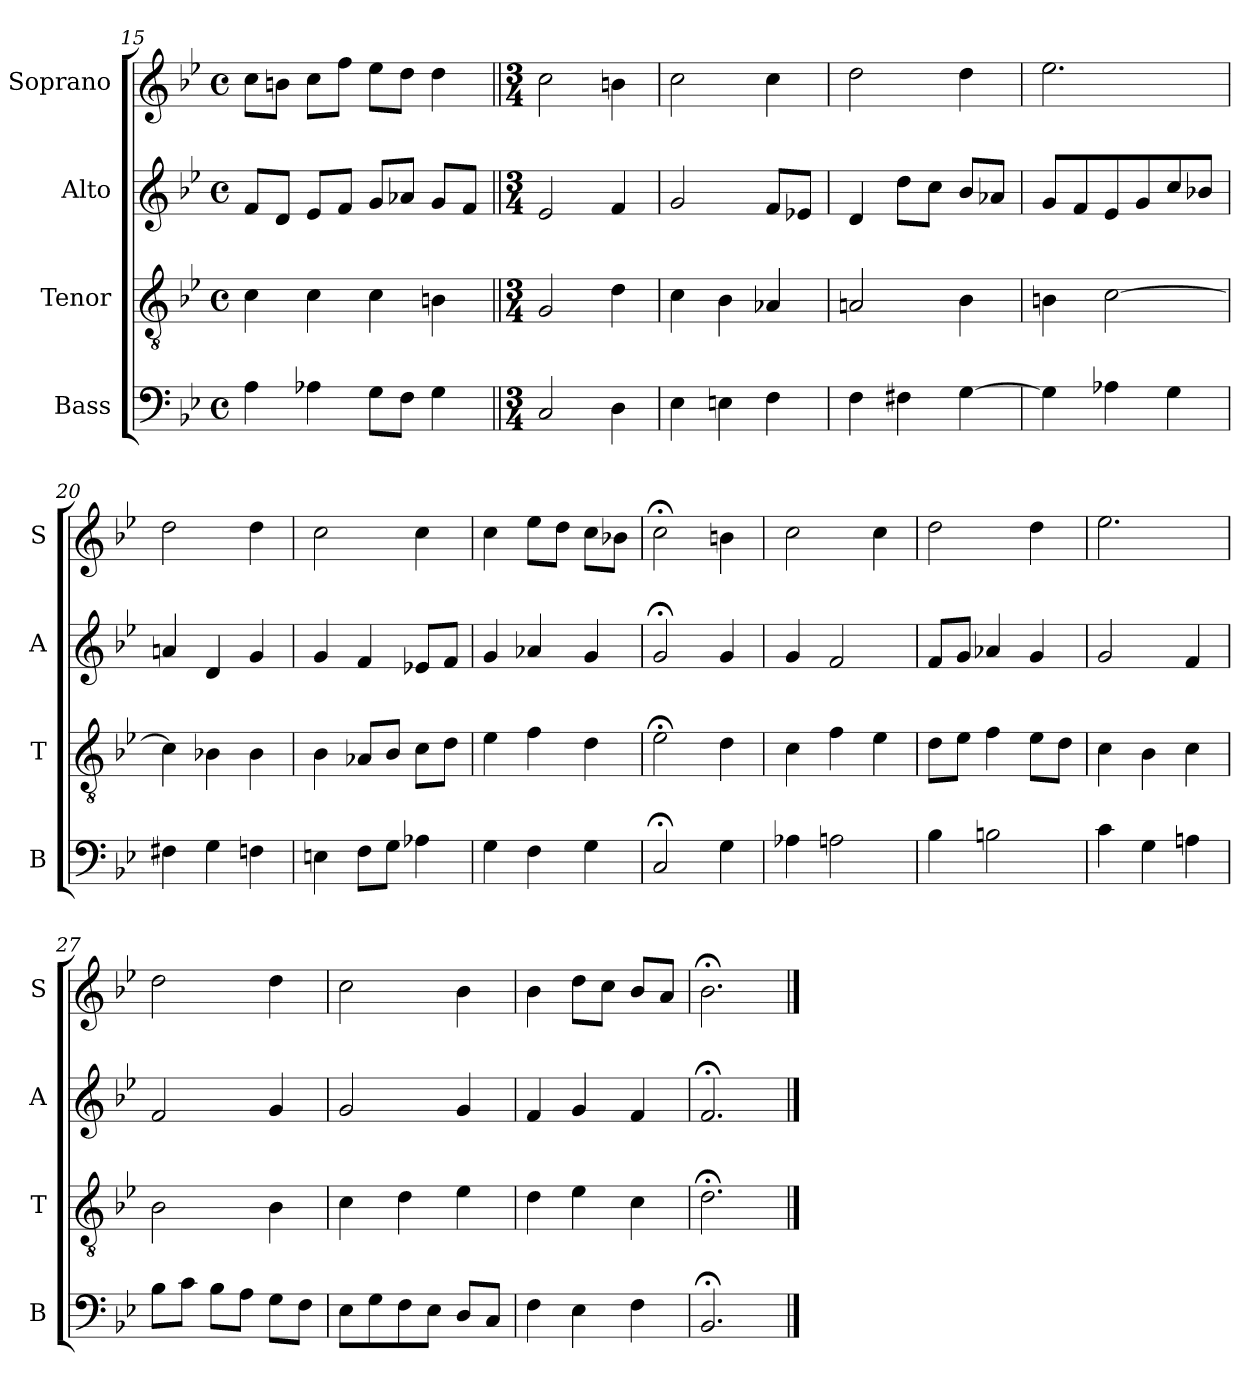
**kern	**kern	**kern	**kern
*part4	*part3	*part2	*part1
*staff4	*staff3	*staff2	*staff1
*I"Bass	*I"Tenor	*I"Alto	*I"Soprano
*I'B	*I'T	*I'A	*I'S
*clefF4	*clefGv2	*clefG2	*clefG2
*k[b-e-]	*k[b-e-]	*k[b-e-]	*k[b-e-]
*B-:	*B-:	*B-:	*B-:
*M4/4	*M4/4	*M4/4	*M4/4
*met(c)	*met(c)	*met(c)	*met(c)
=15	=15	=15	=15
4A	4c	8fL	8ccL
.	.	8dJ	8bnJ
4A-X	4c	8e-L	8ccL
.	.	8fJ	8ffJ
8GiL	4ci	8giL	8ee-iL
8FJ	.	8a-XJ	8ddJ
4G	4Bn	8gL	4dd
.	.	8fJ	.
=16||	=16||	=16||	=16||
*M3/4	*M3/4	*M3/4	*M3/4
2C	2G	2e-	2cc
4D	4d	4f	4bn
=17	=17	=17	=17
4E-	4c	2g	2cc
4En	4B-	.	.
4F	4A-X	8fL	4cc
.	.	8e-XJ	.
=18	=18	=18	=18
4F	2An	4d	2dd
4F#X	.	8ddL	.
.	.	8ccJ	.
[4G	4B-	8b-L	4dd
.	.	8a-XJ	.
=19	=19	=19	=19
4G]	4Bn	8gL	2.ee-
.	.	8f	.
4A-X	[2c	8e-	.
.	.	8g	.
4G	.	8cc	.
.	.	8b-XJ	.
=20	=20	=20	=20
4F#X	4c]	4an	2dd
4G	4B-X	4d	.
4Fn	4B-	4g	4dd
=21	=21	=21	=21
4En	4B-	4g	2cc
8FL	8A-XL	4f	.
8GJ	8B-J	.	.
4A-X	8cL	8e-XL	4cc
.	8dJ	8fJ	.
=22	=22	=22	=22
4Gi	4e-i	4gi	4cci
4F	4f	4a-X	8ee-L
.	.	.	8ddJ
4G	4d	4g	8ccL
.	.	.	8b-XJ
=23	=23	=23	=23
2C;<	2e-;<	2g;<	2cc;<
4G	4d	4g	4bn
=24	=24	=24	=24
4A-X	4c	4g	2cc
2An	4f	2f	.
.	4e-	.	4cc
=25	=25	=25	=25
4B-	8dL	8fL	2dd
.	8e-J	8gJ	.
2Bn	4f	4a-X	.
.	8e-L	4g	4dd
.	8dJ	.	.
=26	=26	=26	=26
4c	4c	2g	2.ee-
4G	4B-	.	.
4An	4c	4f	.
=27	=27	=27	=27
8B-L	2B-	2f	2dd
8cJ	.	.	.
8B-L	.	.	.
8AJ	.	.	.
8GL	4B-	4g	4dd
8FJ	.	.	.
=28	=28	=28	=28
8E-L	4c	2g	2cc
8G	.	.	.
8F	4d	.	.
8E-J	.	.	.
8DL	4e-	4g	4b-
8CJ	.	.	.
=29	=29	=29	=29
4F	4d	4f	4b-
4E-	4e-	4g	8ddL
.	.	.	8ccJ
4F	4c	4f	8b-L
.	.	.	8aJ
=30	=30	=30	=30
2.BB-;<	2.d;<	2.f;<	2.b-;<
==	==	==	==
*-	*-	*-	*-
